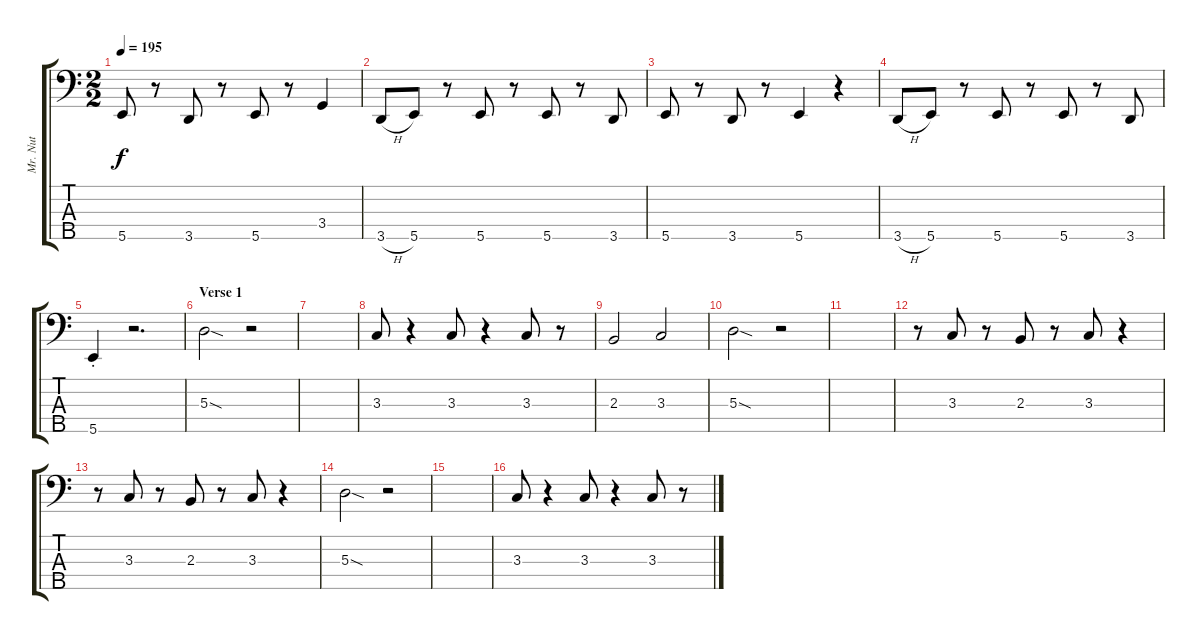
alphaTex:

\track ("Mr. Nut" "Mr. Nut") {instrument electricbassfinger}
\staff {score tabs}
\tuning (G2 D2 A1 E1 B0) {hide}
\ts (2 2)
\tempo 195
\clef f4
\ks c
5.5.8{dy f} r.8 3.5.8 r.8 5.5.8 r.8 3.4.4 |
3.5{h}.8 5.5.8 r.8 5.5.8 r.8 5.5.8 r.8 3.5.8 |
5.5.8 r.8 3.5.8 r.8 5.5.4 r.4 |
3.5{h}.8 5.5.8 r.8 5.5.8 r.8 5.5.8 r.8 3.5.8 |
5.5{st}.4 r.2{d} |
\section ("" "Verse 1")
5.3{sod}.2 r.2 |
|
3.3.8 r.4 3.3.8 r.4 3.3.8 r.8 |
2.3.2 3.3.2 |
5.3{sod}.2 r.2 |
|
r.8 3.3.8 r.8 2.3.8 r.8 3.3.8 r.4 |
r.8 3.3.8 r.8 2.3.8 r.8 3.3.8 r.4 |
5.3{sod}.2 r.2 |
|
3.3.8 r.4 3.3.8 r.4 3.3.8 r.8
